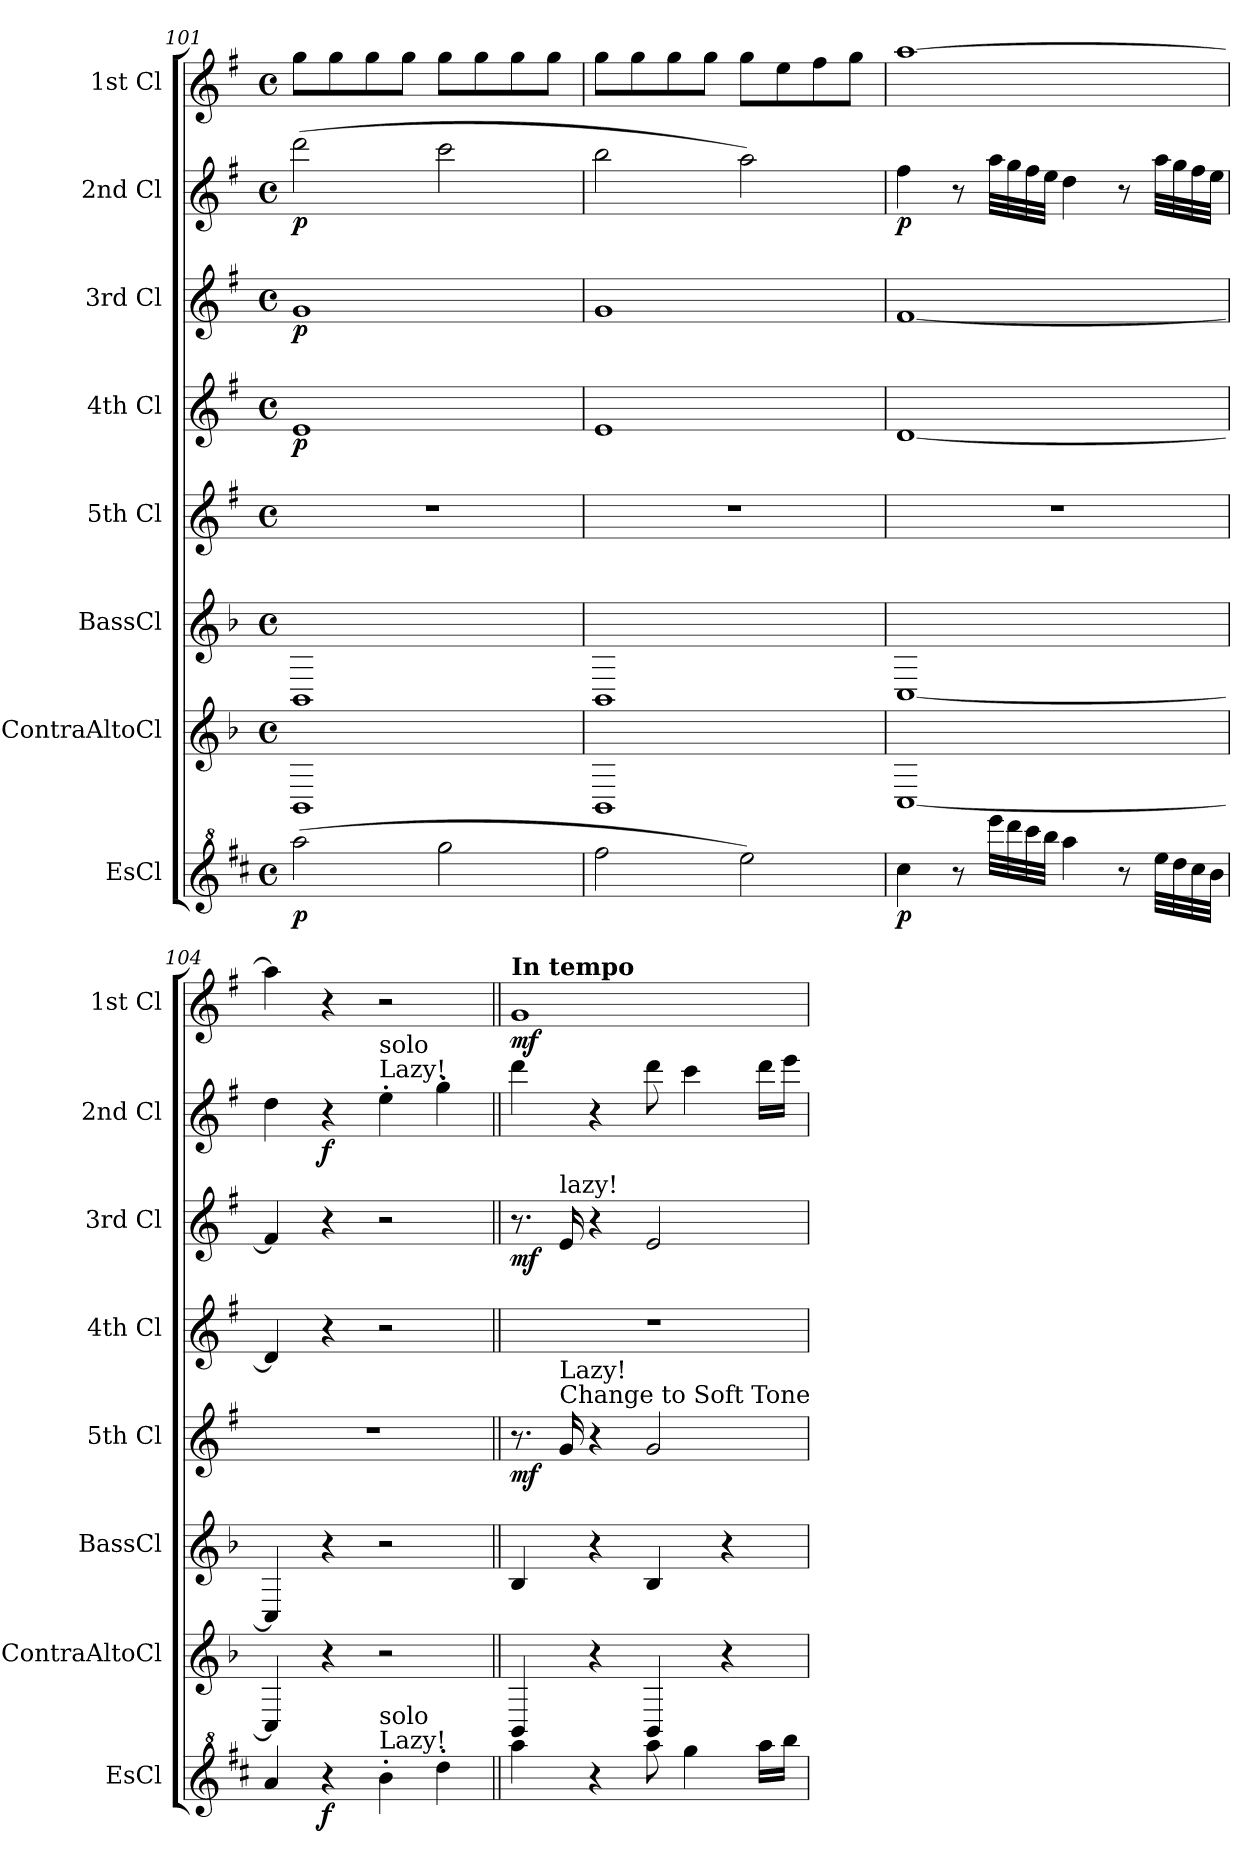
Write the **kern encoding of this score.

**kern	**dynam	**kern	**kern	**kern	**dynam	**kern	**dynam	**kern	**dynam	**kern	**dynam	**kern	**dynam
*part8	*part8	*part7	*part6	*part5	*part5	*part4	*part4	*part3	*part3	*part2	*part2	*part1	*part1
*staff8	*staff8	*staff7	*staff6	*staff5	*staff5	*staff4	*staff4	*staff3	*staff3	*staff2	*staff2	*staff1	*staff1
*I"EsCl	*	*I"ContraAltoCl	*I"BassCl	*I"5th Cl	*	*I"4th Cl	*	*I"3rd Cl	*	*I"2nd Cl	*	*I"1st Cl	*
*I'EsCl	*	*I'ContraAltoCl	*I'BassCl	*I'5th Cl	*	*I'4th Cl	*	*I'3rd Cl	*	*I'2nd Cl	*	*I'1st Cl	*
*clefG^2	*	*clefG2	*clefG2	*clefG2	*	*clefG2	*	*clefG2	*	*clefG2	*	*clefG2	*
*ITrd5c9	*	*ITrd12c21	*ITrd8c14	*ITrd1c2	*	*ITrd1c2	*	*ITrd1c2	*	*ITrd1c2	*	*ITrd1c2	*
*k[b-]	*	*k[b-]	*k[b-]	*k[b-]	*	*k[b-]	*	*k[b-]	*	*k[b-]	*	*k[b-]	*
*M4/4	*	*M4/4	*M4/4	*M4/4	*	*M4/4	*	*M4/4	*	*M4/4	*	*M4/4	*
*met(c)	*	*met(c)	*met(c)	*met(c)	*	*met(c)	*	*met(c)	*	*met(c)	*	*met(c)	*
=101	=101	=101	=101	=101	=101	=101	=101	=101	=101	=101	=101	=101	=101
!	!LO:DY:b	!	!	!	!	!	!LO:DY:b	!	!LO:DY:b	!	!LO:DY:b	!	!
(2ccc\	p	1BBB-	1BBB-	1r	.	1d	p	1f	p	(2ccc\	p	8ff\L	.
.	.	.	.	.	.	.	.	.	.	.	.	8ff\	.
.	.	.	.	.	.	.	.	.	.	.	.	8ff\	.
.	.	.	.	.	.	.	.	.	.	.	.	8ff\J	.
2bb-\	.	.	.	.	.	.	.	.	.	2bb-\	.	8ff\L	.
.	.	.	.	.	.	.	.	.	.	.	.	8ff\	.
.	.	.	.	.	.	.	.	.	.	.	.	8ff\	.
.	.	.	.	.	.	.	.	.	.	.	.	8ff\J	.
=102	=102	=102	=102	=102	=102	=102	=102	=102	=102	=102	=102	=102	=102
2aa\	.	1BBB-	1BBB-	1r	.	1d	.	1f	.	2aa\	.	8ff\L	.
.	.	.	.	.	.	.	.	.	.	.	.	8ff\	.
.	.	.	.	.	.	.	.	.	.	.	.	8ff\	.
.	.	.	.	.	.	.	.	.	.	.	.	8ff\J	.
2gg\)	.	.	.	.	.	.	.	.	.	2gg\)	.	8ff\L	.
.	.	.	.	.	.	.	.	.	.	.	.	8dd\	.
.	.	.	.	.	.	.	.	.	.	.	.	8ee\	.
.	.	.	.	.	.	.	.	.	.	.	.	8ff\J	.
=103	=103	=103	=103	=103	=103	=103	=103	=103	=103	=103	=103	=103	=103
!	!LO:DY:b	!	!	!	!	!	!	!	!	!	!LO:DY:b	!	!
4ee\	p	[1CC	[1CC	1r	.	[1c	.	[1e	.	4ee\	p	[1gg	.
8r	.	.	.	.	.	.	.	.	.	8r	.	.	.
32ggg\LLL	.	.	.	.	.	.	.	.	.	32gg\LLL	.	.	.
32fff\	.	.	.	.	.	.	.	.	.	32ff\	.	.	.
32eee\	.	.	.	.	.	.	.	.	.	32ee\	.	.	.
32ddd\JJJ	.	.	.	.	.	.	.	.	.	32dd\JJJ	.	.	.
4ccc\	.	.	.	.	.	.	.	.	.	4cc\	.	.	.
8r	.	.	.	.	.	.	.	.	.	8r	.	.	.
32gg\LLL	.	.	.	.	.	.	.	.	.	32gg\LLL	.	.	.
32ff\	.	.	.	.	.	.	.	.	.	32ff\	.	.	.
32ee\	.	.	.	.	.	.	.	.	.	32ee\	.	.	.
32dd\JJJ	.	.	.	.	.	.	.	.	.	32dd\JJJ	.	.	.
=104	=104	=104	=104	=104	=104	=104	=104	=104	=104	=104	=104	=104	=104
4cc/	.	4CC/]	4CC/]	1r	.	4c/]	.	4e/]	.	4cc\	.	4gg\]	.
!	!LO:DY:b	!	!	!	!	!	!	!	!	!	!LO:DY:b	!	!
4r	f	4r	4r	.	.	4r	.	4r	.	4r	f	4r	.
*	*	*	*	*	*	*	*	*	*	*	*	*MM88	*
!	!	!	!	!	!	!	!	!	!	!LO:TX:a:t=Lazy!	!	!	!
!	!	!	!	!	!	!	!	!	!	!LO:TX:a:t=solo	!	!	!
!LO:TX:a:t=Lazy!	!	!	!	!	!	!	!	!	!	!	!	!	!
!LO:TX:a:t=solo	!	!	!	!	!	!	!	!	!	!	!	!	!
4dd'\	.	2r	2r	.	.	2r	.	2r	.	4dd'\	.	2r	.
4ff'\	.	.	.	.	.	.	.	.	.	4ff'\	.	.	.
!!LO:PB:g=z
=105||	=105||	=105||	=105||	=105||	=105||	=105||	=105||	=105||	=105||	=105||	=105||	=105||	=105||
!!LO:REH:place=s1:a:B:fs=14:t=J
*	*	*	*	*	*	*	*	*	*	*	*	*MM88	*
!	!	!	!	!	!	!	!	!	!	!	!	!LO:TX:a:B:t=In tempo	!
!	!	!	!	!	!LO:DY:b	!	!	!	!LO:DY:b	!	!	!	!LO:DY:b
4ccc\	.	4BBB-/	4BB-/	8.r	mf	1r	.	8.r	mf	4ccc\	.	1f	mf
!	!	!	!	!	!	!	!	!LO:TX:a:t=lazy!	!	!	!	!	!
!	!	!	!	!LO:TX:a:t=Change to Soft Tone	!	!	!	!	!	!	!	!	!
!	!	!	!	!LO:TX:a:t=Lazy!	!	!	!	!	!	!	!	!	!
.	.	.	.	16f/	.	.	.	16d/	.	.	.	.	.
4r	.	4r	4r	4r	.	.	.	4r	.	4r	.	.	.
8ccc\	.	4BBB-/	4BB-/	2f/	.	.	.	2d/	.	8ccc\	.	.	.
4bb-\	.	.	.	.	.	.	.	.	.	4bb-\	.	.	.
.	.	4r	4r	.	.	.	.	.	.	.	.	.	.
16ccc\LL	.	.	.	.	.	.	.	.	.	16ccc\LL	.	.	.
16ddd\JJ	.	.	.	.	.	.	.	.	.	16ddd\JJ	.	.	.
=	=	=	=	=	=	=	=	=	=	=	=	=	=
*-	*-	*-	*-	*-	*-	*-	*-	*-	*-	*-	*-	*-	*-
